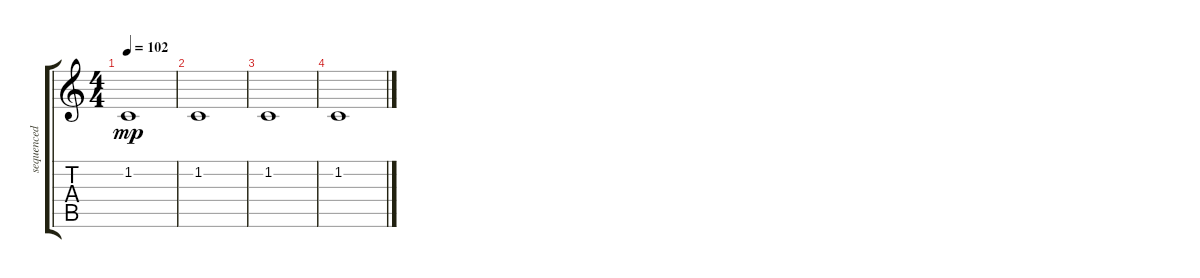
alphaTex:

\track ("sequenced by aCiDTeST" "sequenced ") {instrument stringensemble1}
\staff {score tabs}
\tuning (E4 B3 G3 D3 A2 E2) {hide}
\ts (4 4)
\tempo 102
\clef g2
\ks c
1.2.1{dy mp} |
1.2.1 |
1.2.1 |
1.2.1
